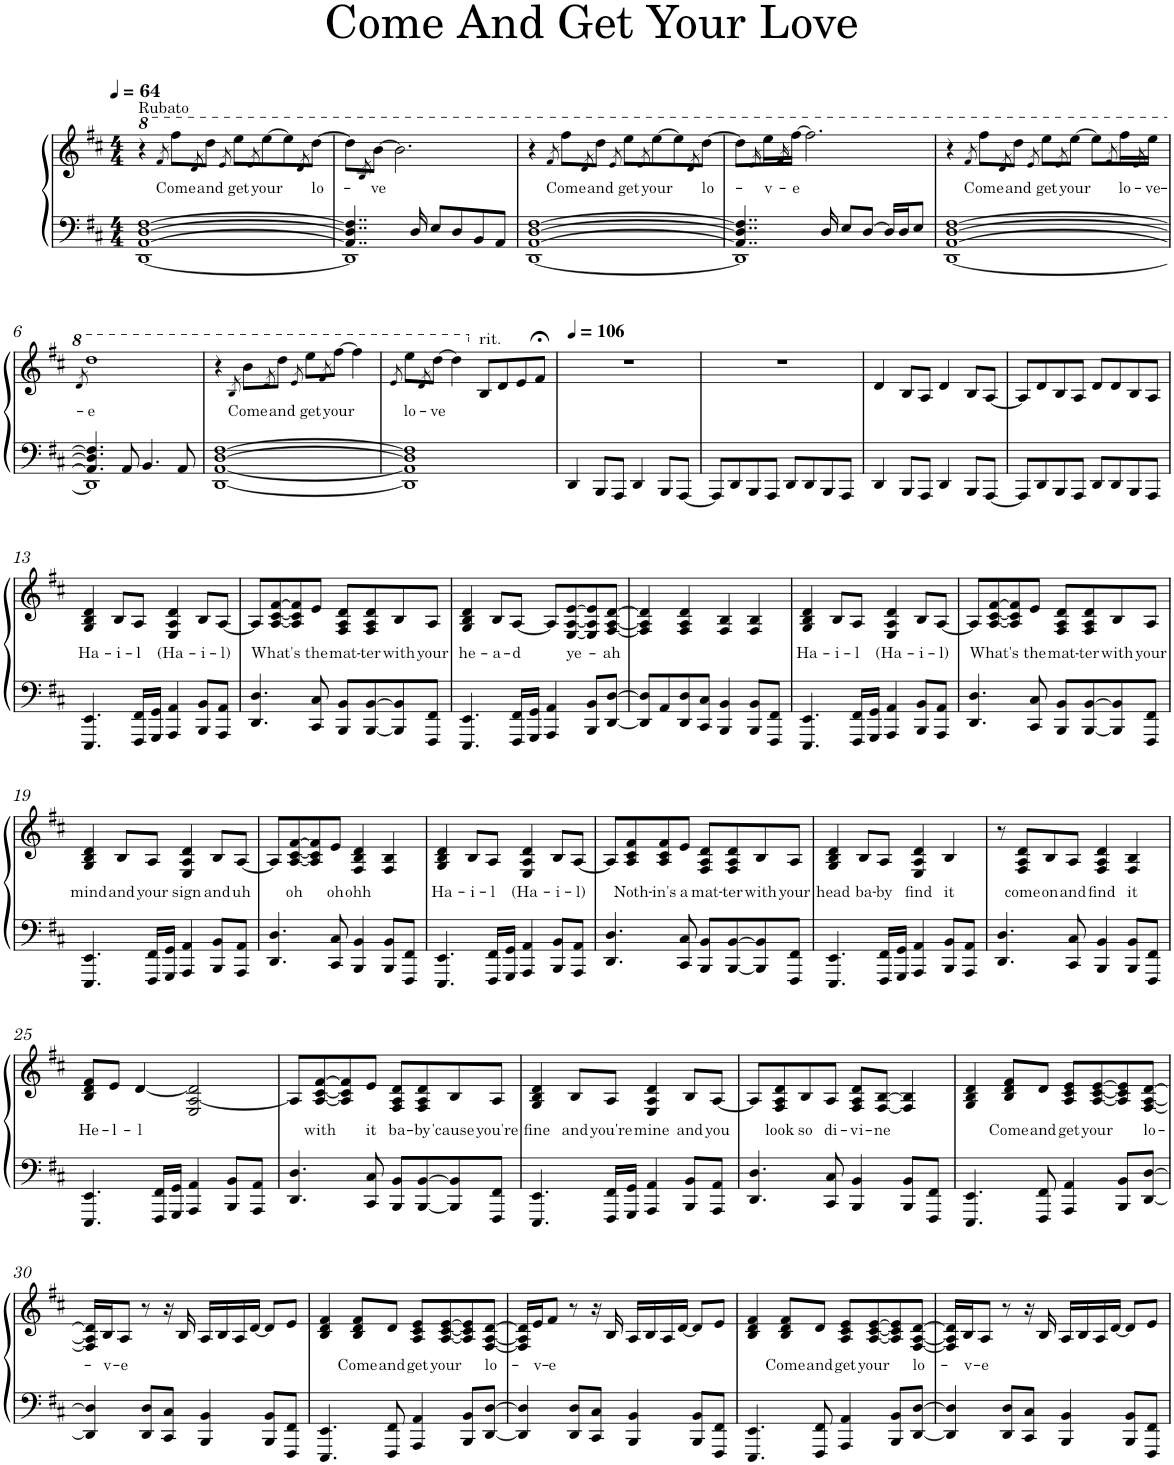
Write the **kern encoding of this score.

**kern	**kern	**text
*part1	*part1	*part1
*staff2	*staff1	*staff1
*I"Piano	*	*
*I'Pno.	*	*
*clefF4	*clefG2	*
*k[f#c#]	*k[f#c#]	*
*M4/4	*M4/4	*
*MM64	*MM64	*
=1	=1	=1
*^	*	*
*	*	*8va	*
!	!	!LO:TX:a:t=Rubato	!
[1AA [1D [1F#	[1DD	4r	.
.	.	8qff#/	.
!	!	!	!LO:LY:b
.	.	8fff#\L	Come
.	.	8qdd/	.
!	!	!	!LO:LY:b
.	.	8ddd\J	and
.	.	8qee/	.
!	!	!	!LO:LY:b
.	.	8eee\L	get
.	.	8qee/	.
!	!	!	!LO:LY:b
.	.	[8eee\	your
.	.	8eee\]	.
.	.	8qdd/	.
!	!	!	!LO:LY:b
.	.	[8ddd\J	lo-
=2	=2	=2	=2
4..AA/] 4..D/] 4..F#/]	1DD]	8ddd\L]	.
.	.	8qb/	.
!	!	!	!LO:LY:b
.	.	[8bb\J	-ve
.	.	2.bb\]	.
16D/	.	.	.
8E/L	.	.	.
8D/	.	.	.
8BB/	.	.	.
8AA/J	.	.	.
=3	=3	=3	=3
[1AA [1D [1F#	[1DD	4r	.
.	.	8qff#/	.
!	!	!	!LO:LY:b
.	.	8fff#\L	Come
.	.	8qdd/	.
!	!	!	!LO:LY:b
.	.	8ddd\J	and
.	.	8qee/	.
!	!	!	!LO:LY:b
.	.	8eee\L	get
.	.	8qee/	.
!	!	!	!LO:LY:b
.	.	[8eee\	your
.	.	8eee\]	.
.	.	8qdd/	.
!	!	!	!LO:LY:b
.	.	[8ddd\J	lo-
=4	=4	=4	=4
4..AA/] 4..D/] 4..F#/]	1DD]	8ddd\L]	.
.	.	16qee/	.
!	!	!	!LO:LY:b
.	.	16eee\L	-v-
.	.	16qff#/	.
!	!	!	!LO:LY:b
.	.	[16fff#\JJ	-e
.	.	2.fff#\]	.
16D/	.	.	.
8E/L	.	.	.
[8D/J	.	.	.
16D/LL]	.	.	.
16D/J	.	.	.
8E/J	.	.	.
=5	=5	=5	=5
[1AA [1D [1F#	[1DD	4r	.
.	.	8qff#/	.
!	!	!	!LO:LY:b
.	.	8fff#\L	Come
.	.	8qdd/	.
!	!	!	!LO:LY:b
.	.	8ddd\J	and
.	.	8qee/	.
!	!	!	!LO:LY:b
.	.	8eee\L	get
.	.	8qee/	.
!	!	!	!LO:LY:b
.	.	[8eee\J	your
.	.	8eee\L]	.
.	.	8qff#/	.
!	!	!	!LO:LY:b
.	.	16fff#\L	lo-
.	.	8qee/	.
!	!	!	!LO:LY:b
.	.	16eee\JJ	-ve-
!!LO:LB:g=z
=6	=6	=6	=6
.	.	8qdd/	.
!	!	!	!LO:LY:b
4.AA/] 4.D/] 4.F#/]	1DD]	1ddd	-e
8AA/	.	.	.
4.BB/	.	.	.
8AA/	.	.	.
*v	*v	*	*
=7	=7	=7
[1DD [1AA [1D [1F#	4r	.
.	8qb/	.
!	!	!LO:LY:b
.	8bb\L	Come
.	8qdd/	.
!	!	!LO:LY:b
.	8ddd\J	and
.	8qee/	.
!	!	!LO:LY:b
.	8eee\L	get
.	8qff#/	.
!	!	!LO:LY:b
.	[8fff#\J	your
.	4fff#\]	.
=8	=8	=8
.	8qee/	.
!	!	!LO:LY:b
1DD] 1AA] 1D] 1F#]	8eee\L	lo-
.	8qdd/	.
!	!	!LO:LY:b
.	[8ddd\J	-ve
.	4ddd\]	.
*	*X8va	*
!	!LO:TX:a:t=rit.	!
.	8B/L	.
.	8d/	.
.	8e/	.
.	8f#;</J	.
=9	=9	=9
*	*MM106	*
4DD/	1r	.
8BBB/L	.	.
8AAA/J	.	.
4DD/	.	.
8BBB/L	.	.
[8AAA/J	.	.
=10	=10	=10
8AAA/L]	1r	.
8DD/	.	.
8BBB/	.	.
8AAA/J	.	.
8DD/L	.	.
8DD/	.	.
8BBB/	.	.
8AAA/J	.	.
=11	=11	=11
4DD/	4d/	.
8BBB/L	8B/L	.
8AAA/J	8A/J	.
4DD/	4d/	.
8BBB/L	8B/L	.
[8AAA/J	[8A/J	.
=12	=12	=12
8AAA/L]	8A/L]	.
8DD/	8d/	.
8BBB/	8B/	.
8AAA/J	8A/J	.
8DD/L	8d/L	.
8DD/	8d/	.
8BBB/	8B/	.
8AAA/J	8A/J	.
!!LO:LB:g=z
=13	=13	=13
!	!	!LO:LY:b
4.EEE/ 4.EE/	4G/ 4B/ 4d/	Ha-
!	!	!LO:LY:b
.	8B/L	-i-
!	!	!LO:LY:b
16FFF#/ 16FF#/LL	8A/J	-l
16GGG/ 16GG/JJ	.	.
!	!	!LO:LY:b
4AAA/ 4AA/	4E/ 4A/ 4d/	(Ha-
!	!	!LO:LY:b
8BBB/ 8BB/L	8B/L	-i-
!	!	!LO:LY:b
8AAA/ 8AA/J	[8A/J	-l)
=14	=14	=14
4.DD/ 4.D/	8A/L]	.
!	!	!LO:LY:b
.	[8A/ [8c#/ [8f#/	What's
.	8A/] 8c#/] 8f#/]	.
!	!	!LO:LY:b
8CC#/ 8C#/	8e/J	the
!	!	!LO:LY:b
8BBB/ 8BB/L	8F#/ 8A/ 8d/L	mat-
!	!	!LO:LY:b
[8BBB/ [8BB/	8F#/ 8A/ 8d/	-ter
!	!	!LO:LY:b
8BBB/] 8BB/]	8B/	with
!	!	!LO:LY:b
8FFF#/ 8FF#/J	8A/J	your
=15	=15	=15
!	!	!LO:LY:b
4.EEE/ 4.EE/	4G/ 4B/ 4d/	he-
!	!	!LO:LY:b
.	8B/L	-a-
!	!	!LO:LY:b
16FFF#/ 16FF#/LL	[8A/J	-d
16GGG/ 16GG/JJ	.	.
4AAA/ 4AA/	8A/L]	.
!	!	!LO:LY:b
.	[8E/ [8A/ [8e/	ye-
8BBB/ 8BB/L	8E/] 8A/] 8e/]	.
!	!	!LO:LY:b
[8DD/ [8D/J	[8F#/ [8A/ [8d/J	-ah
=16	=16	=16
8DD/] 8D/]L	4F#/] 4A/] 4d/]	.
8AA/	.	.
8DD/ 8D/	4F#/ 4A/ 4d/	.
8CC#/ 8C#/J	.	.
4BBB/ 4BB/	4F#/ 4B/	.
8BBB/ 8BB/L	4F#/ 4B/	.
8FFF#/ 8FF#/J	.	.
=17	=17	=17
!	!	!LO:LY:b
4.EEE/ 4.EE/	4G/ 4B/ 4d/	Ha-
!	!	!LO:LY:b
.	8B/L	-i-
!	!	!LO:LY:b
16FFF#/ 16FF#/LL	8A/J	-l
16GGG/ 16GG/JJ	.	.
!	!	!LO:LY:b
4AAA/ 4AA/	4E/ 4A/ 4d/	(Ha-
!	!	!LO:LY:b
8BBB/ 8BB/L	8B/L	-i-
!	!	!LO:LY:b
8AAA/ 8AA/J	[8A/J	-l)
=18	=18	=18
4.DD/ 4.D/	8A/L]	.
!	!	!LO:LY:b
.	[8A/ [8c#/ [8f#/	What's
.	8A/] 8c#/] 8f#/]	.
!	!	!LO:LY:b
8CC#/ 8C#/	8e/J	the
!	!	!LO:LY:b
8BBB/ 8BB/L	8F#/ 8A/ 8d/L	mat-
!	!	!LO:LY:b
[8BBB/ [8BB/	8F#/ 8A/ 8d/	-ter
!	!	!LO:LY:b
8BBB/] 8BB/]	8B/	with
!	!	!LO:LY:b
8FFF#/ 8FF#/J	8A/J	your
!!LO:LB:g=z
=19	=19	=19
!	!	!LO:LY:b
4.EEE/ 4.EE/	4G/ 4B/ 4d/	mind
!	!	!LO:LY:b
.	8B/L	and
!	!	!LO:LY:b
16FFF#/ 16FF#/LL	8A/J	your
16GGG/ 16GG/JJ	.	.
!	!	!LO:LY:b
4AAA/ 4AA/	4E/ 4A/ 4d/	sign
!	!	!LO:LY:b
8BBB/ 8BB/L	8B/L	and
!	!	!LO:LY:b
8AAA/ 8AA/J	[8A/J	uh
=20	=20	=20
4.DD/ 4.D/	8A/L]	.
!	!	!LO:LY:b
.	[8A/ [8c#/ [8f#/	oh
.	8A/] 8c#/] 8f#/]	.
!	!	!LO:LY:b
8CC#/ 8C#/	8e/J	oh
!	!	!LO:LY:b
4BBB/ 4BB/	4F#/ 4B/ 4d/	ohh
8BBB/ 8BB/L	4F#/ 4B/	.
8FFF#/ 8FF#/J	.	.
=21	=21	=21
!	!	!LO:LY:b
4.EEE/ 4.EE/	4G/ 4B/ 4d/	Ha-
!	!	!LO:LY:b
.	8B/L	-i-
!	!	!LO:LY:b
16FFF#/ 16FF#/LL	8A/J	-l
16GGG/ 16GG/JJ	.	.
!	!	!LO:LY:b
4AAA/ 4AA/	4E/ 4A/ 4d/	(Ha-
!	!	!LO:LY:b
8BBB/ 8BB/L	8B/L	-i-
!	!	!LO:LY:b
8AAA/ 8AA/J	[8A/J	-l)
=22	=22	=22
4.DD/ 4.D/	8A/L]	.
!	!	!LO:LY:b
.	8A/ 8c#/ 8f#/	Noth-
!	!	!LO:LY:b
.	8A/ 8c#/ 8f#/	-in's
!	!	!LO:LY:b
8CC#/ 8C#/	8e/J	a
!	!	!LO:LY:b
8BBB/ 8BB/L	8F#/ 8A/ 8d/L	mat-
!	!	!LO:LY:b
[8BBB/ [8BB/	8F#/ 8A/ 8d/	-ter
!	!	!LO:LY:b
8BBB/] 8BB/]	8B/	with
!	!	!LO:LY:b
8FFF#/ 8FF#/J	8A/J	your
=23	=23	=23
!	!	!LO:LY:b
4.EEE/ 4.EE/	4G/ 4B/ 4d/	head
!	!	!LO:LY:b
.	8B/L	ba-
!	!	!LO:LY:b
16FFF#/ 16FF#/LL	8A/J	-by
16GGG/ 16GG/JJ	.	.
!	!	!LO:LY:b
4AAA/ 4AA/	4E/ 4A/ 4d/	find
!	!	!LO:LY:b
8BBB/ 8BB/L	4B/	it
8AAA/ 8AA/J	.	.
=24	=24	=24
4.DD/ 4.D/	8r	.
!	!	!LO:LY:b
.	8F#/ 8A/ 8d/L	come
!	!	!LO:LY:b
.	8B/	on
!	!	!LO:LY:b
8CC#/ 8C#/	8A/J	and
!	!	!LO:LY:b
4BBB/ 4BB/	4F#/ 4A/ 4d/	find
!	!	!LO:LY:b
8BBB/ 8BB/L	4F#/ 4B/	it
8FFF#/ 8FF#/J	.	.
!!LO:LB:g=z
=25	=25	=25
!	!	!LO:LY:b
4.EEE/ 4.EE/	8B/ 8d/ 8f#/L	He-
!	!	!LO:LY:b
.	8e/J	-l-
!	!	!LO:LY:b
.	[4d/	-l
16FFF#/ 16FF#/LL	.	.
16GGG/ 16GG/JJ	.	.
4AAA/ 4AA/	2E/ [2A/ 2d/]	.
8BBB/ 8BB/L	.	.
8AAA/ 8AA/J	.	.
=26	=26	=26
4.DD/ 4.D/	8A/L]	.
!	!	!LO:LY:b
.	[8A/ [8c#/ [8f#/	with
.	8A/] 8c#/] 8f#/]	.
!	!	!LO:LY:b
8CC#/ 8C#/	8e/J	it
!	!	!LO:LY:b
8BBB/ 8BB/L	8F#/ 8A/ 8d/L	ba-
!	!	!LO:LY:b
[8BBB/ [8BB/	8F#/ 8A/ 8d/	-by
!	!	!LO:LY:b
8BBB/] 8BB/]	8B/	'cause
!	!	!LO:LY:b
8FFF#/ 8FF#/J	8A/J	you're
=27	=27	=27
!	!	!LO:LY:b
4.EEE/ 4.EE/	4G/ 4B/ 4d/	fine
!	!	!LO:LY:b
.	8B/L	and
!	!	!LO:LY:b
16FFF#/ 16FF#/LL	8A/J	you're
16GGG/ 16GG/JJ	.	.
!	!	!LO:LY:b
4AAA/ 4AA/	4E/ 4A/ 4d/	mine
!	!	!LO:LY:b
8BBB/ 8BB/L	8B/L	and
!	!	!LO:LY:b
8AAA/ 8AA/J	[8A/J	you
=28	=28	=28
4.DD/ 4.D/	8A/L]	.
!	!	!LO:LY:b
.	8F#/ 8A/ 8d/	look
!	!	!LO:LY:b
.	8B/	so
!	!	!LO:LY:b
8CC#/ 8C#/	8A/J	di-
!	!	!LO:LY:b
4BBB/ 4BB/	8F#/ 8A/ 8d/L	-vi-
!	!	!LO:LY:b
.	[8F#/ [8B/J	-ne
8BBB/ 8BB/L	4F#/] 4B/]	.
8FFF#/ 8FF#/J	.	.
=29	=29	=29
4.EEE/ 4.EE/	4G/ 4B/ 4d/	.
!	!	!LO:LY:b
.	8B/ 8d/ 8f#/L	Come
!	!	!LO:LY:b
8FFF#/ 8FF#/	8d/J	and
!	!	!LO:LY:b
4AAA/ 4AA/	8A/ 8c#/ 8e/L	get
!	!	!LO:LY:b
.	[8A/ [8c#/ [8e/	your
8BBB/ 8BB/L	8A/] 8c#/] 8e/]	.
!	!	!LO:LY:b
[8DD/ [8D/J	[8F#/ [8A/ [8d/J	lo-
!!LO:LB:g=z
=30	=30	=30
4DD/] 4D/]	16F#/] 16A/] 16d/]LL	.
!	!	!LO:LY:b
.	16B/J	-v-
!	!	!LO:LY:b
.	8A/J	-e
8DD/ 8D/L	8r	.
8CC#/ 8C#/J	16r	.
.	16B/	.
4BBB/ 4BB/	16A/LL	.
.	16B/	.
.	16A/	.
.	[16d/JJ	.
8BBB/ 8BB/L	8d/L]	.
8FFF#/ 8FF#/J	8e/J	.
=31	=31	=31
4.EEE/ 4.EE/	4B/ 4d/ 4f#/	.
!	!	!LO:LY:b
.	8B/ 8d/ 8f#/L	Come
!	!	!LO:LY:b
8FFF#/ 8FF#/	8d/J	and
!	!	!LO:LY:b
4AAA/ 4AA/	8A/ 8c#/ 8e/L	get
!	!	!LO:LY:b
.	[8A/ [8c#/ [8e/	your
8BBB/ 8BB/L	8A/] 8c#/] 8e/]	.
!	!	!LO:LY:b
[8DD/ [8D/J	[8F#/ [8A/ [8d/J	lo-
=32	=32	=32
4DD/] 4D/]	16F#/] 16A/] 16d/]LL	.
!	!	!LO:LY:b
.	16e/J	-v-
!	!	!LO:LY:b
.	8f#/J	-e
8DD/ 8D/L	8r	.
8CC#/ 8C#/J	16r	.
.	16B/	.
4BBB/ 4BB/	16A/LL	.
.	16B/	.
.	16A/	.
.	[16d/JJ	.
8BBB/ 8BB/L	8d/L]	.
8FFF#/ 8FF#/J	8e/J	.
=33	=33	=33
4.EEE/ 4.EE/	4B/ 4d/ 4f#/	.
!	!	!LO:LY:b
.	8B/ 8d/ 8f#/L	Come
!	!	!LO:LY:b
8FFF#/ 8FF#/	8d/J	and
!	!	!LO:LY:b
4AAA/ 4AA/	8A/ 8c#/ 8e/L	get
!	!	!LO:LY:b
.	[8A/ [8c#/ [8e/	your
8BBB/ 8BB/L	8A/] 8c#/] 8e/]	.
!	!	!LO:LY:b
[8DD/ [8D/J	[8F#/ [8A/ [8d/J	lo-
=34	=34	=34
4DD/] 4D/]	16F#/] 16A/] 16d/]LL	.
!	!	!LO:LY:b
.	16B/J	-v-
!	!	!LO:LY:b
.	8A/J	-e
8DD/ 8D/L	8r	.
8CC#/ 8C#/J	16r	.
.	16B/	.
4BBB/ 4BB/	16A/LL	.
.	16B/	.
.	16A/	.
.	[16d/JJ	.
8BBB/ 8BB/L	8d/L]	.
8FFF#/ 8FF#/J	8e/J	.
=	=	=
*-	*-	*-
